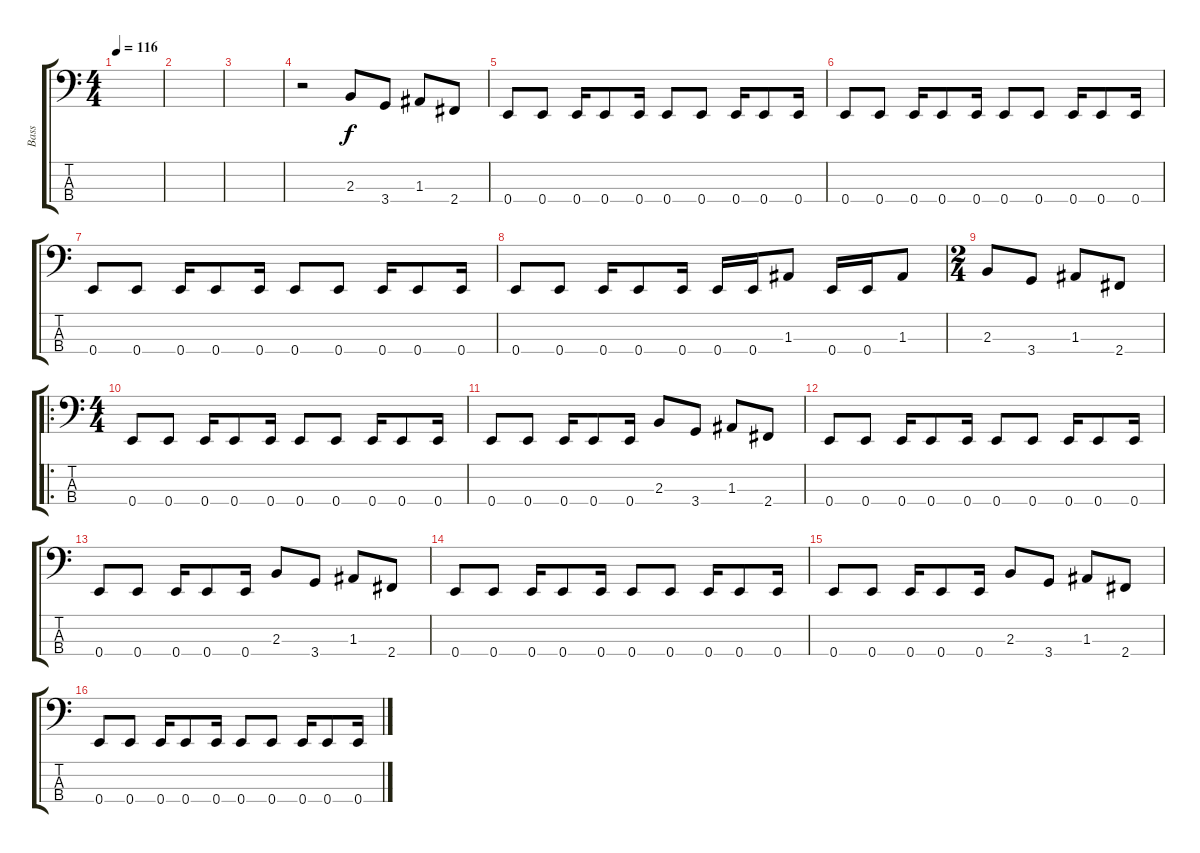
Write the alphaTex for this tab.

\track ("Bass" "Bass") {instrument electricbasspick}
\staff {score tabs}
\tuning (G2 D2 A1 E1) {hide}
\ts (4 4)
\tempo 116
\clef f4
\ks c
|
|
|
r.2 2.3.8 3.4.8 1.3.8 2.4.8 |
0.4.8 0.4.8 0.4.16 0.4.8 0.4.16 0.4.8 0.4.8 0.4.16 0.4.8 0.4.16 |
0.4.8 0.4.8 0.4.16 0.4.8 0.4.16 0.4.8 0.4.8 0.4.16 0.4.8 0.4.16 |
0.4.8 0.4.8 0.4.16 0.4.8 0.4.16 0.4.8 0.4.8 0.4.16 0.4.8 0.4.16 |
0.4.8 0.4.8 0.4.16 0.4.8 0.4.16 0.4.16 0.4.16 1.3.8 0.4.16 0.4.16 1.3.8 |
\ts (2 4)
2.3.8 3.4.8 1.3.8 2.4.8 |
\ro
\ts (4 4)
0.4.8 0.4.8 0.4.16 0.4.8 0.4.16 0.4.8 0.4.8 0.4.16 0.4.8 0.4.16 |
0.4.8 0.4.8 0.4.16 0.4.8 0.4.16 2.3.8 3.4.8 1.3.8 2.4.8 |
0.4.8 0.4.8 0.4.16 0.4.8 0.4.16 0.4.8 0.4.8 0.4.16 0.4.8 0.4.16 |
0.4.8 0.4.8 0.4.16 0.4.8 0.4.16 2.3.8 3.4.8 1.3.8 2.4.8 |
0.4.8 0.4.8 0.4.16 0.4.8 0.4.16 0.4.8 0.4.8 0.4.16 0.4.8 0.4.16 |
0.4.8 0.4.8 0.4.16 0.4.8 0.4.16 2.3.8 3.4.8 1.3.8 2.4.8 |
0.4.8 0.4.8 0.4.16 0.4.8 0.4.16 0.4.8 0.4.8 0.4.16 0.4.8 0.4.16
